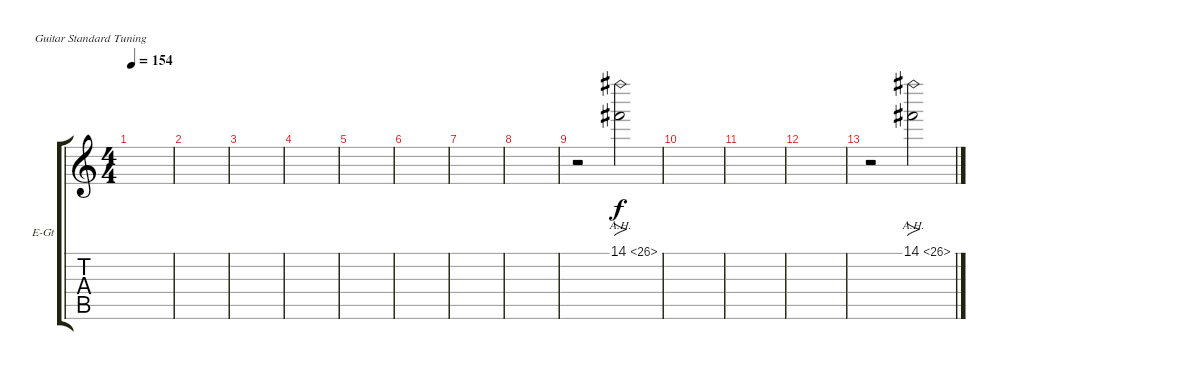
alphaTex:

\defaultSystemsLayout 4
\bracketExtendMode groupsimilarinstruments
\firstSystemTrackNameOrientation horizontal
\otherSystemsTrackNameOrientation horizontal
\track ("Electric Guitar" "E-Gt") {instrument electricguitarclean}
\staff {score tabs}
\tuning (E4 B3 G3 D3 A2 E2)
\ts (4 4)
\tempo 154
\clef g2
\scale
0.333333
\ks c
|
\scale
0.333333 |
\scale
0.333333 |
\scale
0.333333 |
\scale
0.333333 |
\scale
0.333333 |
\scale
0.333333 |
\scale
0.333333 |
\scale
0.333333 r.2 14.1{ah 12}.2{fo} |
\scale
0.333333 |
\scale
0.333333 |
\scale
0.333333 |
\scale
0.333333 r.2 14.1{ah 12}.2{fo} |
\scale
0.333333 |
\scale
0.333333 |
\scale
0.333333
